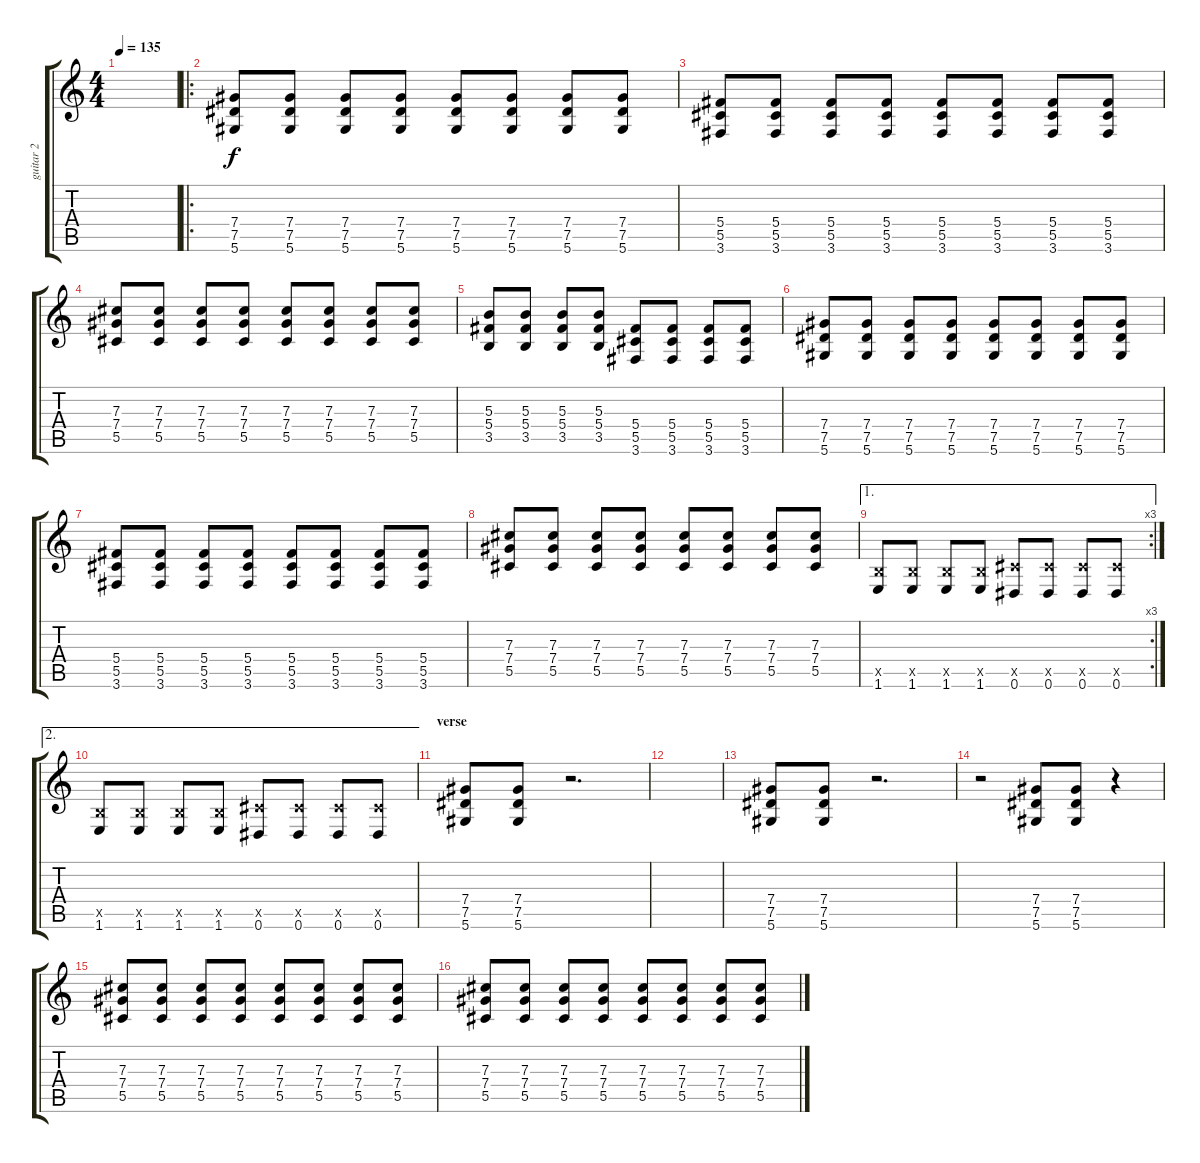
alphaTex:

\track ("guitar 2" "guitar 2") {instrument distortionguitar}
\staff {score tabs}
\tuning (Eb4 Bb3 Gb3 Db3 Ab2 Eb2) {hide}
\ts (4 4)
\tempo 135
\clef g2
\ks c
|
\ro
(7.4 7.5 5.6).8 (7.4 7.5 5.6).8 (7.4 7.5 5.6).8 (7.4 7.5 5.6).8 (7.4 7.5 5.6).8 (7.4 7.5 5.6).8 (7.4 7.5 5.6).8 (7.4 7.5 5.6).8 |
(5.4 5.5 3.6).8 (5.4 5.5 3.6).8 (5.4 5.5 3.6).8 (5.4 5.5 3.6).8 (5.4 5.5 3.6).8 (5.4 5.5 3.6).8 (5.4 5.5 3.6).8 (5.4 5.5 3.6).8 |
(7.3 7.4 5.5).8 (7.3 7.4 5.5).8 (7.3 7.4 5.5).8 (7.3 7.4 5.5).8 (7.3 7.4 5.5).8 (7.3 7.4 5.5).8 (7.3 7.4 5.5).8 (7.3 7.4 5.5).8 |
(5.3 5.4 3.5).8 (5.3 5.4 3.5).8 (5.3 5.4 3.5).8 (5.3 5.4 3.5).8 (5.4 5.5 3.6).8 (5.4 5.5 3.6).8 (5.4 5.5 3.6).8 (5.4 5.5 3.6).8 |
(7.4 7.5 5.6).8 (7.4 7.5 5.6).8 (7.4 7.5 5.6).8 (7.4 7.5 5.6).8 (7.4 7.5 5.6).8 (7.4 7.5 5.6).8 (7.4 7.5 5.6).8 (7.4 7.5 5.6).8 |
(5.4 5.5 3.6).8 (5.4 5.5 3.6).8 (5.4 5.5 3.6).8 (5.4 5.5 3.6).8 (5.4 5.5 3.6).8 (5.4 5.5 3.6).8 (5.4 5.5 3.6).8 (5.4 5.5 3.6).8 |
(7.3 7.4 5.5).8 (7.3 7.4 5.5).8 (7.3 7.4 5.5).8 (7.3 7.4 5.5).8 (7.3 7.4 5.5).8 (7.3 7.4 5.5).8 (7.3 7.4 5.5).8 (7.3 7.4 5.5).8 |
\ae 1
\rc 3
(3.5{x} 1.6).8 (3.5{x} 1.6).8 (3.5{x} 1.6).8 (3.5{x} 1.6).8 (5.5{x} 0.6).8 (5.5{x} 0.6).8 (5.5{x} 0.6).8 (5.5{x} 0.6).8 |
\ae 2
(3.5{x} 1.6).8 (3.5{x} 1.6).8 (3.5{x} 1.6).8 (3.5{x} 1.6).8 (5.5{x} 0.6).8 (5.5{x} 0.6).8 (5.5{x} 0.6).8 (5.5{x} 0.6).8 |
\section ("" "verse")
(7.4 7.5 5.6).8 (7.4 7.5 5.6).8 r.2{d} |
|
(7.4 7.5 5.6).8 (7.4 7.5 5.6).8 r.2{d} |
r.2 (7.4 7.5 5.6).8 (7.4 7.5 5.6).8 r.4 |
(7.3 7.4 5.5).8 (7.3 7.4 5.5).8 (7.3 7.4 5.5).8 (7.3 7.4 5.5).8 (7.3 7.4 5.5).8 (7.3 7.4 5.5).8 (7.3 7.4 5.5).8 (7.3 7.4 5.5).8 |
(7.3 7.4 5.5).8 (7.3 7.4 5.5).8 (7.3 7.4 5.5).8 (7.3 7.4 5.5).8 (7.3 7.4 5.5).8 (7.3 7.4 5.5).8 (7.3 7.4 5.5).8 (7.3 7.4 5.5).8
